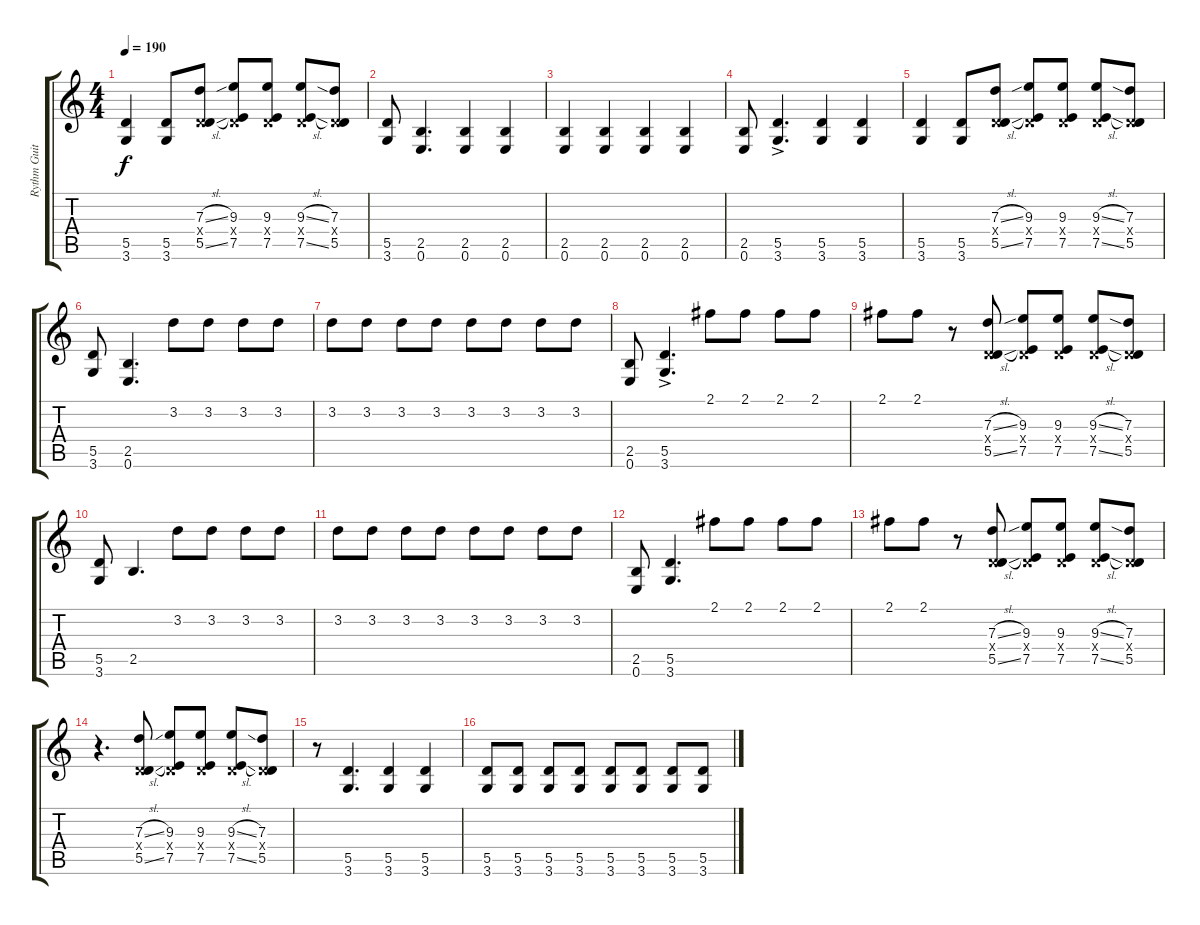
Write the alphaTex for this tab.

\track ("Rythm Guitar" "Rythm Guit") {instrument distortionguitar}
\staff {score tabs}
\tuning (E4 B3 G3 D3 A2 E2) {hide}
\ts (4 4)
\tempo 190
\clef g2
\ks c
(5.5 3.6).4{dy f} (5.5 3.6).8 (7.3{sl} 0.4{x} 5.5{sl}).8 (9.3 0.4{x} 7.5).8 (9.3 0.4{x} 7.5).8 (9.3{sl} 0.4{x} 7.5{sl}).8 (7.3 0.4{x} 5.5).8 |
(5.5 3.6).8 (2.5 0.6).4{d} (2.5 0.6).4 (2.5 0.6).4 |
(2.5 0.6).4 (2.5 0.6).4 (2.5 0.6).4 (2.5 0.6).4 |
(2.5 0.6).8 (5.5{ac} 3.6).4{d} (5.5 3.6).4 (5.5 3.6).4 |
(5.5 3.6).4 (5.5 3.6).8 (7.3{sl} 0.4{x} 5.5{sl}).8 (9.3 0.4{x} 7.5).8 (9.3 0.4{x} 7.5).8 (9.3{sl} 0.4{x} 7.5{sl}).8 (7.3 0.4{x} 5.5).8 |
(5.5 3.6).8 (2.5 0.6).4{d} 3.2.8 3.2.8 3.2.8 3.2.8 |
3.2.8 3.2.8 3.2.8 3.2.8 3.2.8 3.2.8 3.2.8 3.2.8 |
(2.5 0.6).8 (5.5{ac} 3.6).4{d} 2.1.8 2.1.8 2.1.8 2.1.8 |
2.1.8 2.1.8 r.8 (7.3{sl} 0.4{x} 5.5{sl}).8 (9.3 0.4{x} 7.5).8 (9.3 0.4{x} 7.5).8 (9.3{sl} 0.4{x} 7.5{sl}).8 (7.3 0.4{x} 5.5).8 |
(5.5 3.6).8 2.5.4{d} 3.2.8 3.2.8 3.2.8 3.2.8 |
3.2.8 3.2.8 3.2.8 3.2.8 3.2.8 3.2.8 3.2.8 3.2.8 |
(2.5 0.6).8 (5.5 3.6).4{d} 2.1.8 2.1.8 2.1.8 2.1.8 |
2.1.8 2.1.8 r.8 (7.3{sl} 0.4{x} 5.5{sl}).8 (9.3 0.4{x} 7.5).8 (9.3 0.4{x} 7.5).8 (9.3{sl} 0.4{x} 7.5{sl}).8 (7.3 0.4{x} 5.5).8 |
r.4{d} (7.3{sl} 0.4{x} 5.5{sl}).8 (9.3 0.4{x} 7.5).8 (9.3 0.4{x} 7.5).8 (9.3{sl} 0.4{x} 7.5{sl}).8 (7.3 0.4{x} 5.5).8 |
r.8 (5.5 3.6).4{d} (5.5 3.6).4 (5.5 3.6).4 |
(5.5 3.6).8 (5.5 3.6).8 (5.5 3.6).8 (5.5 3.6).8 (5.5 3.6).8 (5.5 3.6).8 (5.5 3.6).8 (5.5 3.6).8
